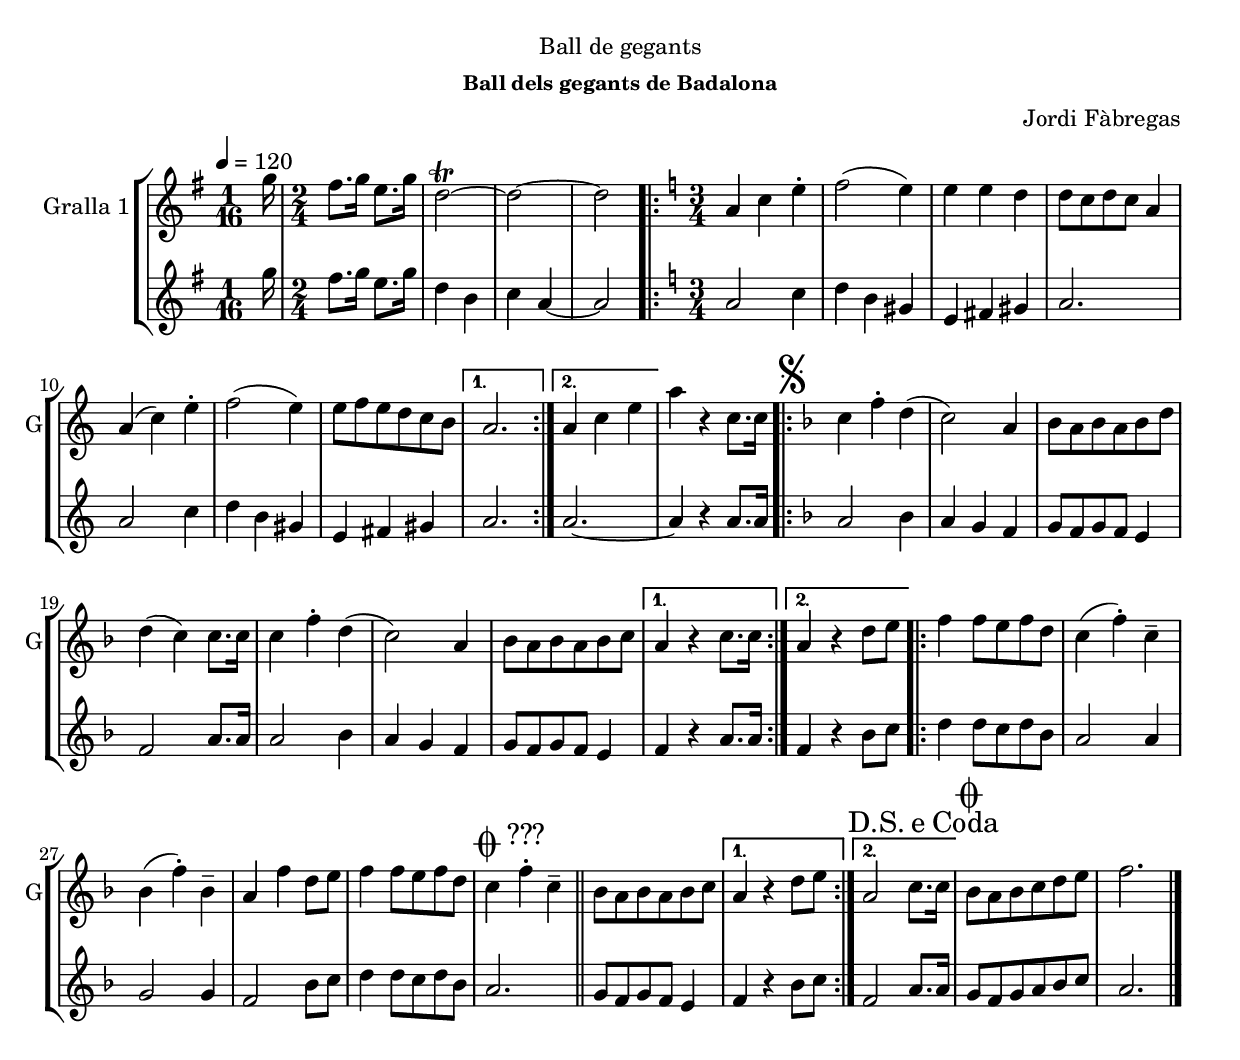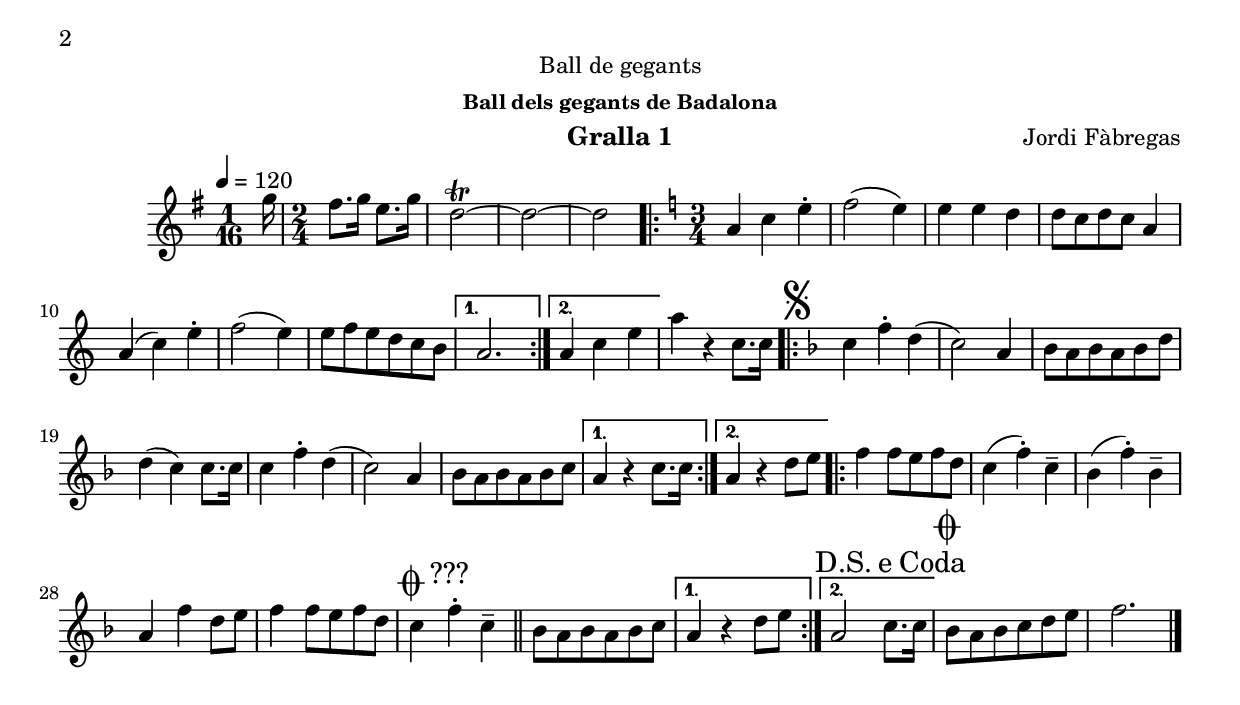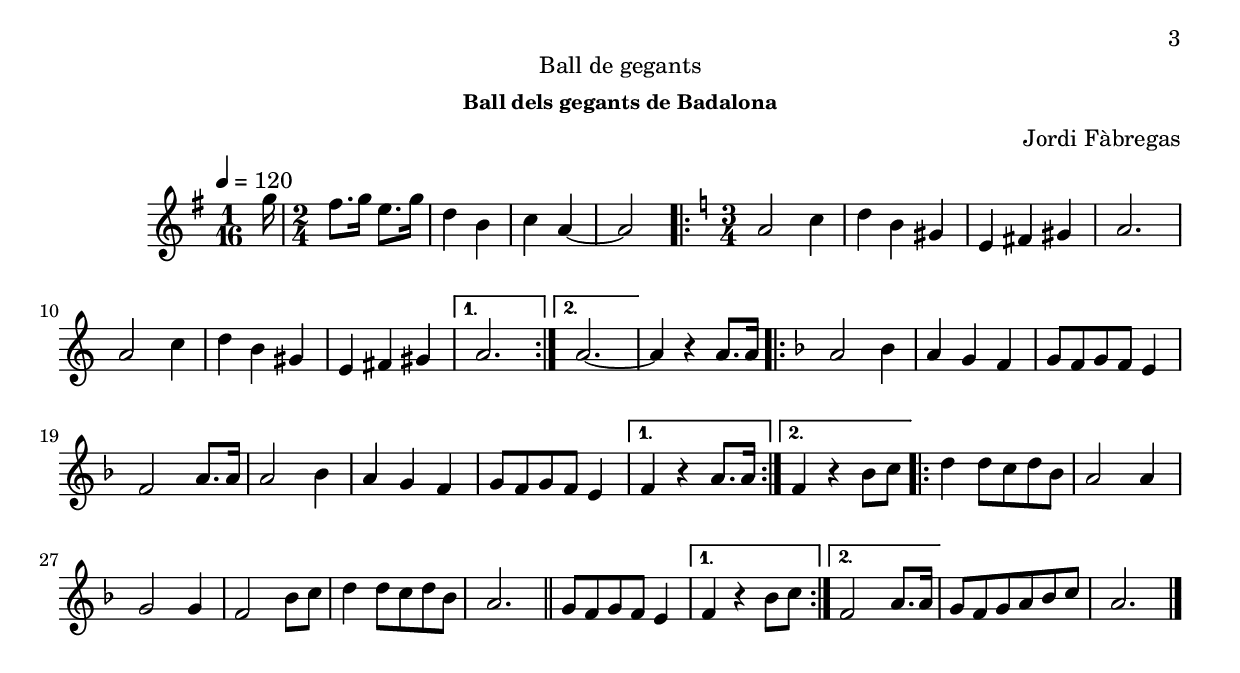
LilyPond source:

\version "2.22.1"

\header {
  dedication="Ball de gegants"
  title=""
  subtitle=""
  subsubtitle="Ball dels gegants de Badalona"
  poet=""
  meter=""
  piece=""
  composer="Jordi Fàbregas"
  arranger=""
  opus=""
  instrument=""
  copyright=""
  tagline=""
}

liniaroAa =
\relative g''
{
  \tempo 4=120
  \clef treble
  \key g \major
  \time 1/16
  g16  |
  \time 2/4   fis8. g16 e8. g16  |
  d2\trill ~  |
  d2 ~  |
  %05
  d2  |
  \key c \major   \time 3/4   \repeat volta 2 { a4 c e-.   |
  f2 ( e4 )  |
  e4 e d  |
  d8 c d c a4  |
  %10
  a4 ( c ) e-.  |
  f2 ( e4 )  |
  e8 f e d c b }
  \alternative { { a2. }
  { a4 c e } }
  %15
  a4 r c,8. c16  |
  \key f \major   \repeat volta 2 { \mark \markup {\musicglyph #"scripts.segno"} c4 f-. d (  |
  c2 ) a4  |
  bes8 a bes a bes d  |
  d4 ( c ) c8. c16  |
  %20
  c4 f-. d (  |
  c2 ) a4  |
  bes8 a bes a bes c }
  \alternative { { a4 r c8. c16 }
  { a4 r d8 e } }
  %25
  \repeat volta 2 { f4 f8 e f d  |
  c4 ( f-. ) c--  |
  bes4 ( f'-. ) bes,--  |
  a4 f' d8 e  |
  f4 f8 e f d  |
  %30
  \mark \markup {\musicglyph #"scripts.coda" ???} c4 f-. c--   \bar "||"
  bes8 a bes a bes c }
  \alternative { { a4 r d8 e }
  { \mark \markup {D.S. e Coda} a,2 c8. c16 } }
  \mark \markup {\musicglyph #"scripts.coda"} bes8 a bes c d e  |
  %35
  f2.  \bar "|."
}

liniaroAb =
\relative g''
{
  \tempo 4=120
  \clef treble
  \key g \major
  \time 1/16
  g16  |
  \time 2/4   fis8. g16 e8. g16  |
  d4 b  |
  c4 a ~  |
  %05
  a2  |
  \key c \major   \time 3/4   \repeat volta 2 { a2 c4  |
  d4 b gis  |
  e4 fis gis  |
  a2.  |
  %10
  a2 c4  |
  d4 b gis  |
  e4 fis gis }
  \alternative { { a2. }
  { a2. ~ } }
  %15
  a4 r a8. a16  |
  \key f \major   \repeat volta 2 { a2 bes4  |
  a4 g f  |
  g8 f g f e4  |
  f2 a8. a16  |
  %20
  a2 bes4  |
  a4 g f  |
  g8 f g f e4 }
  \alternative { { f4 r a8. a16 }
  { f4 r bes8 c } }
  %25
  \repeat volta 2 { d4 d8 c d bes  |
  a2 a4  |
  g2 g4  |
  f2 bes8 c  |
  d4 d8 c d bes  |
  %30
  a2.  \bar "||"
  g8 f g f e4 }
  \alternative { { f4 r bes8 c }
  { f,2 a8. a16 } }
  g8 f g a bes c  |
  %35
  a2.  \bar "|."
}

\bookpart {
  \score {
    \new StaffGroup {
      \override Score.RehearsalMark #'self-alignment-X = #LEFT
      <<
        \new Staff \with {instrumentName = #"Gralla 1" shortInstrumentName = #"G"} \liniaroAa
        \new Staff \with {instrumentName = #"" shortInstrumentName = #" "} \liniaroAb
      >>
    }
    \layout {}
  }
  \score { \unfoldRepeats
    \new StaffGroup {
      \override Score.RehearsalMark #'self-alignment-X = #LEFT
      <<
        \new Staff \with {instrumentName = #"Gralla 1" shortInstrumentName = #"G"} \liniaroAa
        \new Staff \with {instrumentName = #"" shortInstrumentName = #" "} \liniaroAb
      >>
    }
    \midi {
      \set Staff.midiInstrument = "oboe"
      \set DrumStaff.midiInstrument = "drums"
    }
  }
}

\bookpart {
  \header {instrument="Gralla 1"}
  \score {
    \new StaffGroup {
      \override Score.RehearsalMark #'self-alignment-X = #LEFT
      <<
        \new Staff \liniaroAa
      >>
    }
    \layout {}
  }
  \score { \unfoldRepeats
    \new StaffGroup {
      \override Score.RehearsalMark #'self-alignment-X = #LEFT
      <<
        \new Staff \liniaroAa
      >>
    }
    \midi {
      \set Staff.midiInstrument = "oboe"
      \set DrumStaff.midiInstrument = "drums"
    }
  }
}

\bookpart {
  \header {instrument=""}
  \score {
    \new StaffGroup {
      \override Score.RehearsalMark #'self-alignment-X = #LEFT
      <<
        \new Staff \liniaroAb
      >>
    }
    \layout {}
  }
  \score { \unfoldRepeats
    \new StaffGroup {
      \override Score.RehearsalMark #'self-alignment-X = #LEFT
      <<
        \new Staff \liniaroAb
      >>
    }
    \midi {
      \set Staff.midiInstrument = "oboe"
      \set DrumStaff.midiInstrument = "drums"
    }
  }
}

